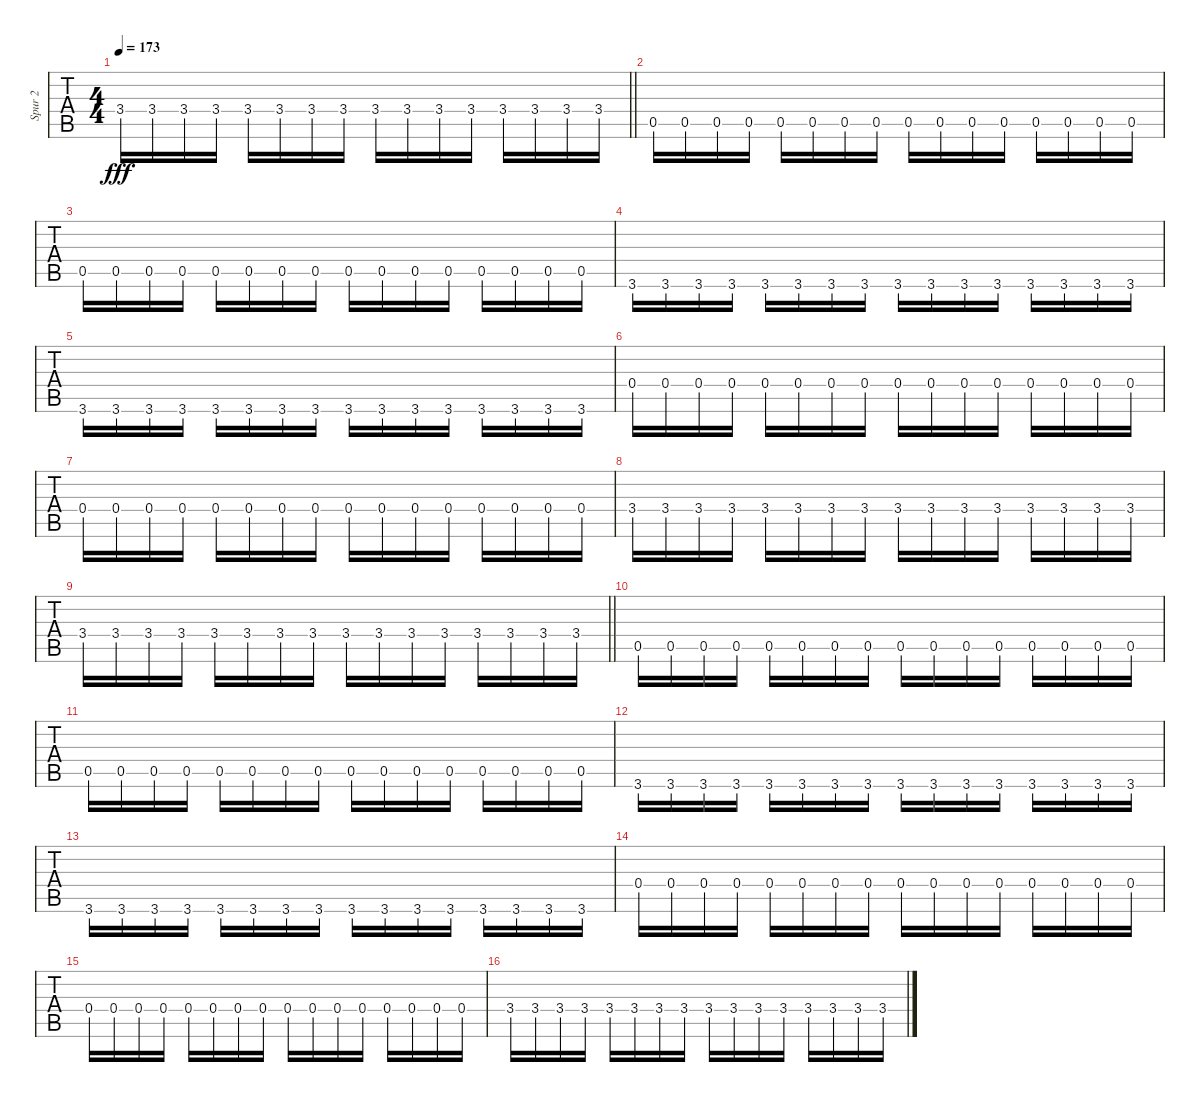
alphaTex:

\track ("Spur 2" "Spur 2") {instrument distortionguitar}
\staff {tabs}
\tuning (B3 Gb3 D3 A2 E2 B1) {hide}
\ts (4 4)
\tempo 173
\clef g2
\barLineRight lightlight
\ks c
3.4.16{dy fff} 3.4.16 3.4.16 3.4.16 3.4.16 3.4.16 3.4.16 3.4.16 3.4.16 3.4.16 3.4.16 3.4.16 3.4.16 3.4.16 3.4.16 3.4.16 |
0.5.16 0.5.16 0.5.16 0.5.16 0.5.16 0.5.16 0.5.16 0.5.16 0.5.16 0.5.16 0.5.16 0.5.16 0.5.16 0.5.16 0.5.16 0.5.16 |
0.5.16 0.5.16 0.5.16 0.5.16 0.5.16 0.5.16 0.5.16 0.5.16 0.5.16 0.5.16 0.5.16 0.5.16 0.5.16 0.5.16 0.5.16 0.5.16 |
3.6.16 3.6.16 3.6.16 3.6.16 3.6.16 3.6.16 3.6.16 3.6.16 3.6.16 3.6.16 3.6.16 3.6.16 3.6.16 3.6.16 3.6.16 3.6.16 |
3.6.16 3.6.16 3.6.16 3.6.16 3.6.16 3.6.16 3.6.16 3.6.16 3.6.16 3.6.16 3.6.16 3.6.16 3.6.16 3.6.16 3.6.16 3.6.16 |
0.4.16 0.4.16 0.4.16 0.4.16 0.4.16 0.4.16 0.4.16 0.4.16 0.4.16 0.4.16 0.4.16 0.4.16 0.4.16 0.4.16 0.4.16 0.4.16 |
0.4.16 0.4.16 0.4.16 0.4.16 0.4.16 0.4.16 0.4.16 0.4.16 0.4.16 0.4.16 0.4.16 0.4.16 0.4.16 0.4.16 0.4.16 0.4.16 |
3.4.16 3.4.16 3.4.16 3.4.16 3.4.16 3.4.16 3.4.16 3.4.16 3.4.16 3.4.16 3.4.16 3.4.16 3.4.16 3.4.16 3.4.16 3.4.16 |
\barLineRight lightlight
3.4.16 3.4.16 3.4.16 3.4.16 3.4.16 3.4.16 3.4.16 3.4.16 3.4.16 3.4.16 3.4.16 3.4.16 3.4.16 3.4.16 3.4.16 3.4.16 |
0.5.16 0.5.16 0.5.16 0.5.16 0.5.16 0.5.16 0.5.16 0.5.16 0.5.16 0.5.16 0.5.16 0.5.16 0.5.16 0.5.16 0.5.16 0.5.16 |
0.5.16 0.5.16 0.5.16 0.5.16 0.5.16 0.5.16 0.5.16 0.5.16 0.5.16 0.5.16 0.5.16 0.5.16 0.5.16 0.5.16 0.5.16 0.5.16 |
3.6.16 3.6.16 3.6.16 3.6.16 3.6.16 3.6.16 3.6.16 3.6.16 3.6.16 3.6.16 3.6.16 3.6.16 3.6.16 3.6.16 3.6.16 3.6.16 |
3.6.16 3.6.16 3.6.16 3.6.16 3.6.16 3.6.16 3.6.16 3.6.16 3.6.16 3.6.16 3.6.16 3.6.16 3.6.16 3.6.16 3.6.16 3.6.16 |
0.4.16 0.4.16 0.4.16 0.4.16 0.4.16 0.4.16 0.4.16 0.4.16 0.4.16 0.4.16 0.4.16 0.4.16 0.4.16 0.4.16 0.4.16 0.4.16 |
0.4.16 0.4.16 0.4.16 0.4.16 0.4.16 0.4.16 0.4.16 0.4.16 0.4.16 0.4.16 0.4.16 0.4.16 0.4.16 0.4.16 0.4.16 0.4.16 |
3.4.16 3.4.16 3.4.16 3.4.16 3.4.16 3.4.16 3.4.16 3.4.16 3.4.16 3.4.16 3.4.16 3.4.16 3.4.16 3.4.16 3.4.16 3.4.16
